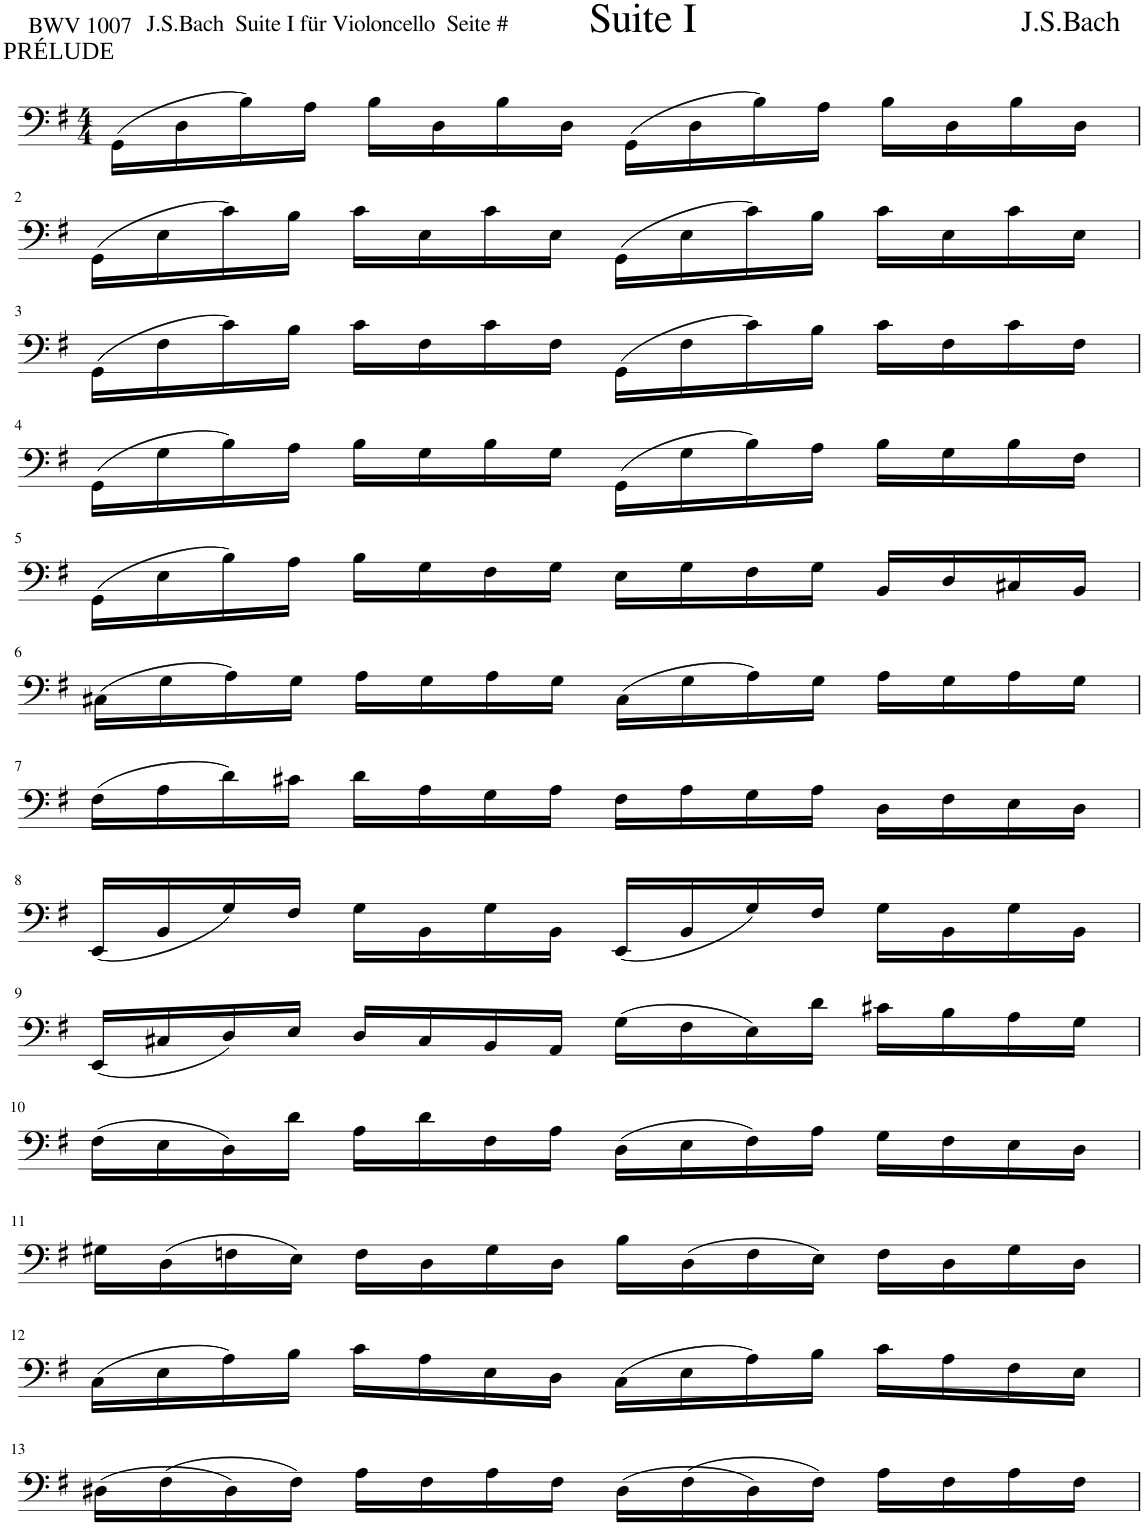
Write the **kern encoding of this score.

**kern
*part1
*staff1
*I"unbenannt
*clefF4
*k[f#]
*M4/4
=1
!LO:TX:a:t=PRÉLUDE
(16GG\LL
16D\
16B\)
16A\JJ
16B\LL
16D\
16B\
16D\JJ
(16GG\LL
16D\
16B\)
16A\JJ
16B\LL
16D\
16B\
16D\JJ
!!LO:LB:g=z
=2
(16GG\LL
16E\
16c\)
16B\JJ
16c\LL
16E\
16c\
16E\JJ
(16GG\LL
16E\
16c\)
16B\JJ
16c\LL
16E\
16c\
16E\JJ
!!LO:LB:g=z
=3
(16GG\LL
16F#\
16c\)
16B\JJ
16c\LL
16F#\
16c\
16F#\JJ
(16GG\LL
16F#\
16c\)
16B\JJ
16c\LL
16F#\
16c\
16F#\JJ
!!LO:LB:g=z
=4
(16GG\LL
16G\
16B\)
16A\JJ
16B\LL
16G\
16B\
16G\JJ
(16GG\LL
16G\
16B\)
16A\JJ
16B\LL
16G\
16B\
16F#\JJ
!!LO:LB:g=z
=5
(16GG\LL
16E\
16B\)
16A\JJ
16B\LL
16G\
16F#\
16G\JJ
16E\LL
16G\
16F#\
16G\JJ
16BB/LL
16D/
16C#X/
16BB/JJ
!!LO:LB:g=z
=6
(16C#X\LL
16G\
16A\)
16G\JJ
16A\LL
16G\
16A\
16G\JJ
(16C#\LL
16G\
16A\)
16G\JJ
16A\LL
16G\
16A\
16G\JJ
!!LO:LB:g=z
=7
(16F#\LL
16A\
16d\)
16c#X\JJ
16d\LL
16A\
16G\
16A\JJ
16F#\LL
16A\
16G\
16A\JJ
16D\LL
16F#\
16E\
16D\JJ
!!LO:LB:g=z
=8
(16EE/LL
16BB/
16G/)
16F#/JJ
16G\LL
16BB\
16G\
16BB\JJ
(16EE/LL
16BB/
16G/)
16F#/JJ
16G\LL
16BB\
16G\
16BB\JJ
!!LO:LB:g=z
=9
(16EE/LL
16C#X/
16D/)
16E/JJ
16D/LL
16C#/
16BB/
16AA/JJ
(16G\LL
16F#\
16E\)
16d\JJ
16c#X\LL
16B\
16A\
16G\JJ
!!LO:LB:g=z
=10
(16F#\LL
16E\
16D\)
16d\JJ
16A\LL
16d\
16F#\
16A\JJ
(16D\LL
16E\
16F#\)
16A\JJ
16G\LL
16F#\
16E\
16D\JJ
!!LO:LB:g=z
=11
16G#X\LL
(16D\
16Fn\
16E\JJ)
16F\LL
16D\
16G#\
16D\JJ
16B\LL
(16D\
16F\
16E\JJ)
16F\LL
16D\
16G#\
16D\JJ
!!LO:LB:g=z
=12
(16C\LL
16E\
16A\)
16B\JJ
16c\LL
16A\
16E\
16D\JJ
(16C\LL
16E\
16A\)
16B\JJ
16c\LL
16A\
16F#\
16E\JJ
!!LO:LB:g=z
=13
(16D#X\LL
(16F#\
16D#\)
16F#\JJ)
16A\LL
16F#\
16A\
16F#\JJ
(16D#\LL
(16F#\
16D#\)
16F#\JJ)
16A\LL
16F#\
16A\
16F#\JJ
=
*-
